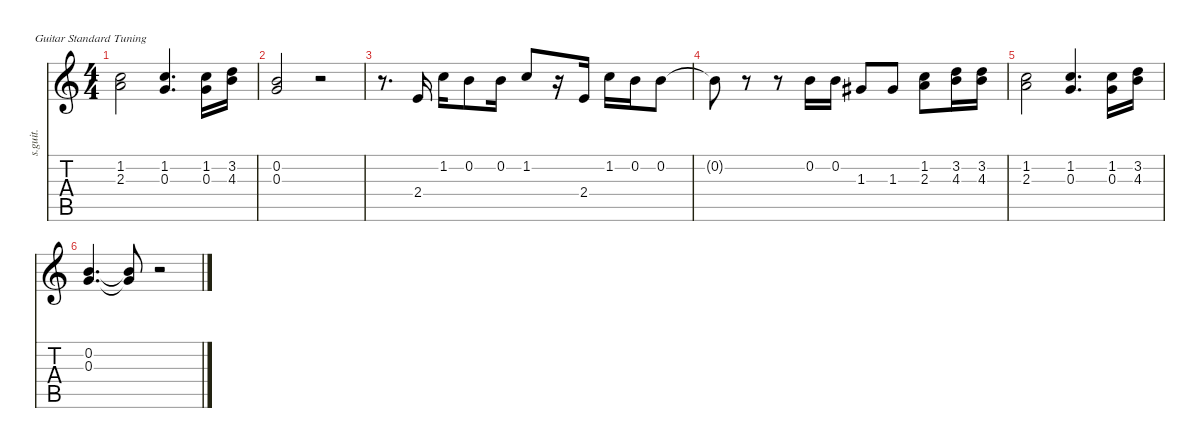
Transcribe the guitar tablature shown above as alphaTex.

\defaultSystemsLayout 4
\hideDynamics
\bracketExtendMode nobrackets
\track ("James Hetfield (Vocals)" "s.guit.") {instrument baritonesax}
\staff {score tabs}
\tuning (E4 B3 G3 D3 A2 E2)
\displaytranspose 12
\ts (4 4)
\tempo (69 hide)
\clef g2
\ks c
(1.2 2.3).2{lyrics (0 "") lyrics (1 "") lyrics (2 "") lyrics (3 "") lyrics (4 "") dy fff} (1.2 0.3).4{d lyrics (0 "") lyrics (1 "") lyrics (2 "") lyrics (3 "") lyrics (4 "")} (1.2 0.3).16{lyrics (0 "") lyrics (1 "") lyrics (2 "") lyrics (3 "") lyrics (4 "")} (3.2 4.3).16{lyrics (0 "") lyrics (1 "") lyrics (2 "") lyrics (3 "") lyrics (4 "")} |
(0.2 0.3).2{lyrics (0 "") lyrics (1 "") lyrics (2 "") lyrics (3 "") lyrics (4 "")} r.2 |
r.8{d} 2.4.16{lyrics (0 "") lyrics (1 "") lyrics (2 "") lyrics (3 "") lyrics (4 "")} 1.2.16{lyrics (0 "") lyrics (1 "") lyrics (2 "") lyrics (3 "") lyrics (4 "")} 0.2.8{lyrics (0 "") lyrics (1 "") lyrics (2 "") lyrics (3 "") lyrics (4 "")} 0.2.16{lyrics (0 "") lyrics (1 "") lyrics (2 "") lyrics (3 "") lyrics (4 "")} 1.2.8{lyrics (0 "") lyrics (1 "") lyrics (2 "") lyrics (3 "") lyrics (4 "")} r.16 2.4.16{lyrics (0 "") lyrics (1 "") lyrics (2 "") lyrics (3 "") lyrics (4 "")} 1.2.16{lyrics (0 "") lyrics (1 "") lyrics (2 "") lyrics (3 "") lyrics (4 "")} 0.2.16{lyrics (0 "") lyrics (1 "") lyrics (2 "") lyrics (3 "") lyrics (4 "")} 0.2.8{lyrics (0 "") lyrics (1 "") lyrics (2 "") lyrics (3 "") lyrics (4 "")} |
0.2{t}.8{lyrics (0 "") lyrics (1 "") lyrics (2 "") lyrics (3 "") lyrics (4 "")} r.8 r.8 0.2.16{lyrics (0 "") lyrics (1 "") lyrics (2 "") lyrics (3 "") lyrics (4 "")} 0.2.16{lyrics (0 "") lyrics (1 "") lyrics (2 "") lyrics (3 "") lyrics (4 "")} 1.3{acc #}.8{lyrics (0 "") lyrics (1 "") lyrics (2 "") lyrics (3 "") lyrics (4 "")} 1.3{acc #}.8{lyrics (0 "") lyrics (1 "") lyrics (2 "") lyrics (3 "") lyrics (4 "")} (1.2 2.3).8{lyrics (0 "") lyrics (1 "") lyrics (2 "") lyrics (3 "") lyrics (4 "")} (3.2 4.3).16{lyrics (0 "") lyrics (1 "") lyrics (2 "") lyrics (3 "") lyrics (4 "")} (3.2 4.3).16{lyrics (0 "") lyrics (1 "") lyrics (2 "") lyrics (3 "") lyrics (4 "")} |
(1.2 2.3).2{lyrics (0 "") lyrics (1 "") lyrics (2 "") lyrics (3 "") lyrics (4 "")} (1.2 0.3).4{d lyrics (0 "") lyrics (1 "") lyrics (2 "") lyrics (3 "") lyrics (4 "")} (1.2 0.3).16{lyrics (0 "") lyrics (1 "") lyrics (2 "") lyrics (3 "") lyrics (4 "")} (3.2 4.3).16{lyrics (0 "") lyrics (1 "") lyrics (2 "") lyrics (3 "") lyrics (4 "")} |
(0.2 0.3).4{d lyrics (0 "") lyrics (1 "") lyrics (2 "") lyrics (3 "") lyrics (4 "")} (0.2{t} 0.3{t}).8{lyrics (0 "") lyrics (1 "") lyrics (2 "") lyrics (3 "") lyrics (4 "")} r.2
